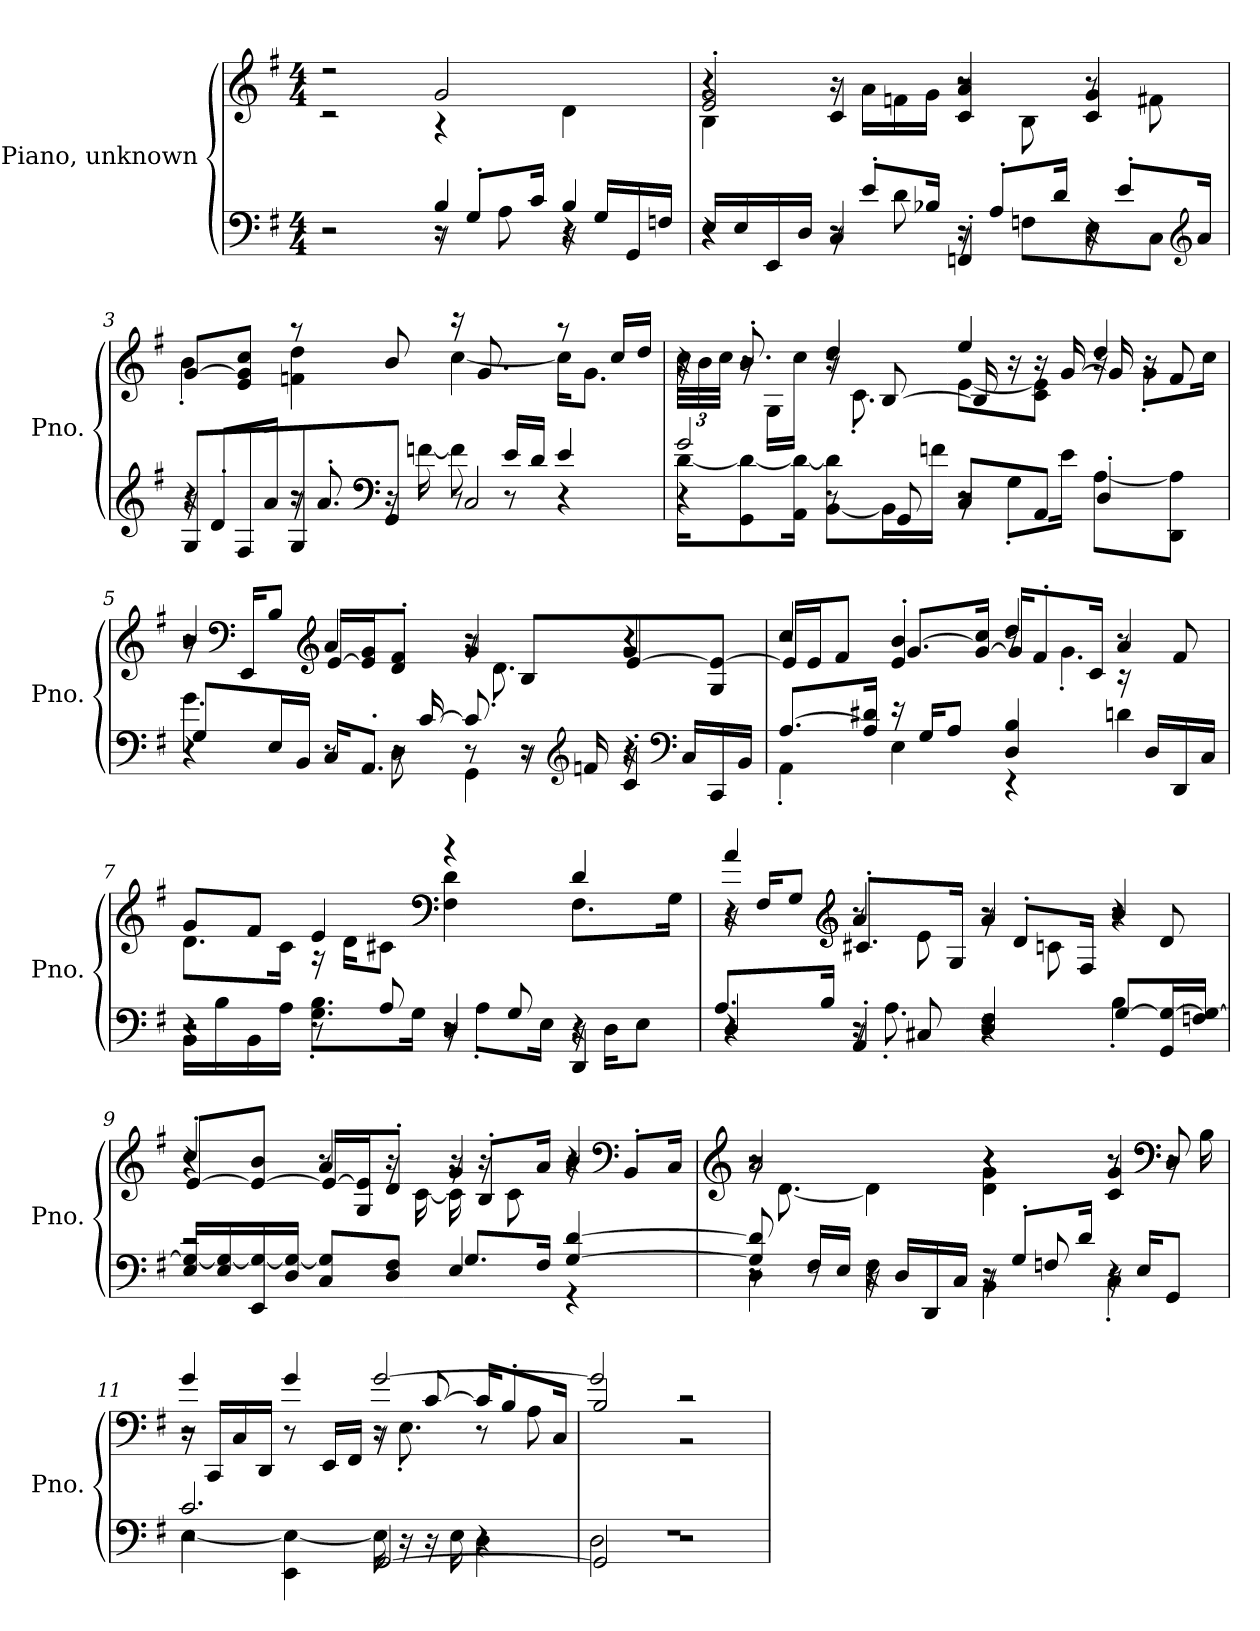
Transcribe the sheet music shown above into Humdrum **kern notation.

**kern	**kern
*part1	*part1
*staff2	*staff1
*I"Piano, unknown	*
*I'Pno.	*
*clefF4	*clefG2
*k[f#]	*k[f#]
*M4/4	*M4/4
*MM120	*MM120
=1	=1
*^	*^
*	*^	*	*
2r	2r	2r	2r	2r
4B/	8r	16r	2g/	4r
.	.	8G'/L	.	.
.	8A\	.	.	.
.	.	16c/Jk	.	.
4B/	4r	16r	.	4d\
.	.	16G/LL	.	.
.	.	16GG/	.	.
.	.	16Fn/JJ	.	.
=2	=2	=2	=2	=2
*	*	*	*	*^
16E/LL	4r	4r	2e/' 2g/'	4B\	4r
16E/	.	.	.	.	.
16EE/	.	.	.	.	.
16D/JJ	.	.	.	.	.
16r	8r	4C/	.	16r	4c/
8e'/L	.	.	.	16a\LL	.
.	8d\	.	.	16fn\	.
16B-X/Jk	.	.	.	16g\JJ	.
16r	8r	4FFn'/	4c/ 4a/	8r	2r
8A'/L	.	.	.	.	.
.	8Fn\L	.	.	8B\	.
16d/Jk	.	.	.	.	.
16r	8E\	4r	4c/ 4g/	8r	.
8e'/L	.	.	.	.	.
.	8C\J	.	.	8f#X\	.
*clefG2	*	*	*	*	*
16a/Jk	.	.	.	.	.
*	*	*	*	*v	*v
!!LO:LB:g=z
=3	=3	=3	=3	=3
16r	4r	8G/L	[8g/L	4b'\
8d'/L	.	.	.	.
.	.	8F#/	8e/ 8g/] 8cc/J	.
16a/Jk	.	.	.	.
16r	8r	8G/	8r	4fn\ 4dd\
8.a'/	.	.	.	.
*clefF4	*	*	*	*
.	16r	8GG/J	8b/	.
.	[16fn\	.	.	.
8r	8f\]	2C/	16r	[4cc\
.	.	.	8.g/	.
16e/LL	8r	.	.	.
16d/JJ	.	.	.	.
4e/	4r	.	8r	16cc\KL]
.	.	.	.	8.g\J
.	.	.	16cc/LL	.
.	.	.	16dd/JJ	.
=4	=4	=4	=4	=4
*	*	*	*	*Xbrackettup
*	*	*	*	*^
2g/	[16d\KL	4r	16r	48cc\LLL	4r
.	.	.	.	48b\	.
.	.	.	.	48cc\JJJ	.
.	8GG\ 8d\_	.	8.b'/	16r	.
.	.	.	.	16G\LL	.
.	16AA\ 16d\_Jk	.	.	16cc\JJ	.
.	[8BB\ 8d\]L	8r	4dd/	16r	8r
.	.	.	.	8.c'\	.
.	16BB\L]	8GG/	.	.	[8B/
.	16fn\JJ	.	.	.	.
2r	16r	8C/L	4ee/	[8e\L	16B/]
.	8G'\L	.	.	.	16r
.	.	8AA/J	.	8c\ 8e\]J	16r
.	16e\Jk	.	.	.	[16g/
.	[8A\L	4D'/	4dd/	16r	16g/]
.	.	.	.	8g'\L	16r
.	8DD\ 8A\]J	.	.	.	8f#/
.	.	.	.	16cc\Jk	.
!!LO:LB:g=z	!!	!!
=5	=5	=5	=5	=5	=5
4r	4.g\	8G/L	4b/	2r	16r
*	*	*	*clefF4	*	*
.	.	.	.	.	16EE/KL
.	.	16E/L	.	.	8B/J
.	.	16BB/JJ	.	.	.
*	*	*	*clefG2	*	*
8r	.	16C/KL	4a/	.	[16e/LL
.	.	8.AA'/J	.	.	16e/] 16g/J
16r	8D\	.	.	.	8d/' 8f#/'J
[16c/	.	.	.	.	.
8c/]	4GG\	8r	4g/	16r	8r
.	.	.	.	8.d'\	.
8r	.	16r	.	.	8B/L
*clefG2	*	*	*	*	*
.	.	16fn/	.	.	.
4c'/	4r	16r	4g/	4r	[8e/
*clefF4	*	*	*	*	*
.	.	16C/LL	.	.	.
.	.	16CC/	.	.	8G/ 8e/_J
.	.	16BB/JJ	.	.	.
*	*v	*v	*	*	*
=6	=6	=6	=6	=6
[8.A/L	4AA'\	4cc/	2r	16e/LL]
.	.	.	.	16e/J
.	.	.	.	8f#/J
16A/] 16d#X/Jk	.	.	.	.
16r	4E\	4e/' 4b/'	.	[8.g/L
16G/KL	.	.	.	.
8A/J	.	.	.	.
.	.	.	.	16g/_ 16cc/Jk
4D/ 4B/	4r	4dd/	8r	16g/KL]
.	.	.	.	8f#'/
.	.	.	4.g'\	.
.	.	.	.	16c/Jk
16r	4dn\	4a/	.	8r
16D/LL	.	.	.	.
16DD/	.	.	.	8f#/
16C/JJ	.	.	.	.
*	*	*	*v	*v
!!LO:LB:g=z
=7	=7	=7	=7
*	*^	*	*
2r	16BB\LL	4r	8g/L	8.d\L
.	16B\	.	.	.
.	16BB\	.	8f#/J	.
.	16A\JJ	.	.	16c\Jk
.	8.G\' 8.B\'L	8r	4e/	16r
.	.	.	.	16d\KL
.	.	8A/	.	8c#X\J
.	16G\Jk	.	.	.
*	*	*	*clefF4	*
8r	16r	4D/	4r	4F#\ 4d\
.	8A'\L	.	.	.
8G/	.	.	.	.
.	16E\Jk	.	.	.
4r	16r	4DD/	4d/	8.F#\L
.	16D\KL	.	.	.
.	8E\J	.	.	.
.	.	.	.	16G\Jk
=8	=8	=8	=8	=8
*	*	*	*	*^
4D/	4r	8.A/L	4a/	4r	16r
.	.	.	.	.	16F#/KL
.	.	.	.	.	8G/J
.	.	16B/Jk	.	.	.
*	*	*	*clefG2	*	*
4AA'/	16r	8r	4a/	8r	8.c#X'/L
.	8.A'\	.	.	.	.
.	.	8C#X/	.	8e\	.
.	.	.	.	.	16G/Jk
2r	4r	4D/ 4F#/	4a/	8r	16r
.	.	.	.	.	8d'/L
.	.	.	.	8cn\	.
.	.	.	.	.	16F#/Jk
.	4B'\	[8G/L	4b/	4r	8r
.	.	16GG/ 16G/_L	.	.	8d/
.	.	16Fn/ 16G/_JJ	.	.	.
*	*v	*v	*	*	*
!!LO:LB:g=z	!!	!!
=9	=9	=9	=9	=9
2r	16E/ 16G/_LL	4cc'/	4r	[8e/L
.	16E/ 16G/_	.	.	.
.	16EE/ 16G/_	.	.	8e/_ 8b/J
.	16D/ 16G/_JJ	.	.	.
.	8C/ 8G/]L	4a/	8r	16e/LL_
.	.	.	.	16G/ 16e/]J
.	8D/ 8F#/J	.	16r	8d'/J
.	.	.	[16c\	.
4E/	8.G/L	4g/	16c\]	16r
.	.	.	16r	8B'/L
.	.	.	8c\	.
.	16F#/Jk	.	.	16a/Jk
[4G/ [4d/	4r	4b/	4r	16r
*	*	*clefF4	*	*
.	.	.	.	8BB'/L
.	.	.	.	16C/Jk
*v	*v	*	*	*
=10	=10	=10	=10
*	*clefG2	*	*
*^	*	*	*
*	*^	*	*	*
8G/] 8d/]	4D\	8r	2a/	16r	2r
.	.	.	.	[8.d\	.
8r	.	16F#/LL	.	.	.
.	.	16E/JJ	.	.	.
4r	4F#\	16r	.	4d\]	.
.	.	16D/LL	.	.	.
.	.	16DD/	.	.	.
.	.	16C/JJ	.	.	.
8r	4BB\	16r	4r	4d\ 4g\	4r
.	.	8G'/L	.	.	.
8Fn/	.	.	.	.	.
.	.	16d/Jk	.	.	.
4r	4C'\	16r	4c/ 4g/	8r	8r
.	.	16E/KL	.	.	.
*	*	*	*clefF4	*	*
.	.	8GG/J	.	16r	8D/
.	.	.	.	16B\	.
!!LO:LB:g=z	!!	!!
=11	=11	=11	=11	=11	=11
2.c/	[4E\	2r	4g/	2r	16r
.	.	.	.	.	16CC/LL
.	.	.	.	.	16C/
.	.	.	.	.	16DD/JJ
.	4EE\ 4E\_	.	4g/	.	8r
.	.	.	.	.	16EE/LL
.	.	.	.	.	16FF#/JJ
.	16E\]	[2GG/	[2g/	16r	8r
.	16r	.	.	8.E'\	.
.	16r	.	.	.	[8c/
.	16E\	.	.	.	.
4r	4D\	.	.	8r	16c/KL]
.	.	.	.	.	8B'/
.	.	.	.	8A\	.
.	.	.	.	.	16C/Jk
*	*	*	*	*v	*v
=12	=12	=12	=12	=12
1r	2D\	2GG/]	2g/]	2B/
.	2r	2r	2r	2r
*v	*v	*v	*	*
*	*v	*v
=	=
*-	*-
